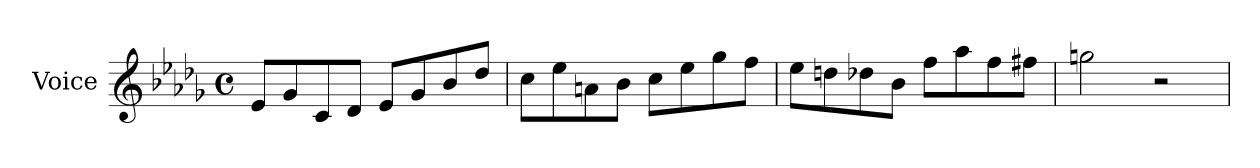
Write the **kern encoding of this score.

**kern
*part1
*staff1
*I"Voice
*I'Voice
*clefG2
*k[b-e-a-d-g-]
*M4/4
*met(c)
=1
8e-/L
8g-/
8c/
8d-/J
8e-/L
8g-/
8b-/
8dd-/J
=2
8cc\L
8ee-\
8an\
8b-\J
8cc\L
8ee-\
8gg-\
8ff\J
=3
8ee-\L
8ddn\
8dd-X\
8b-\J
8ff\L
8aa-\
8ff\
8ff#X\J
=4
2ggn\
2rcc
=
*-
